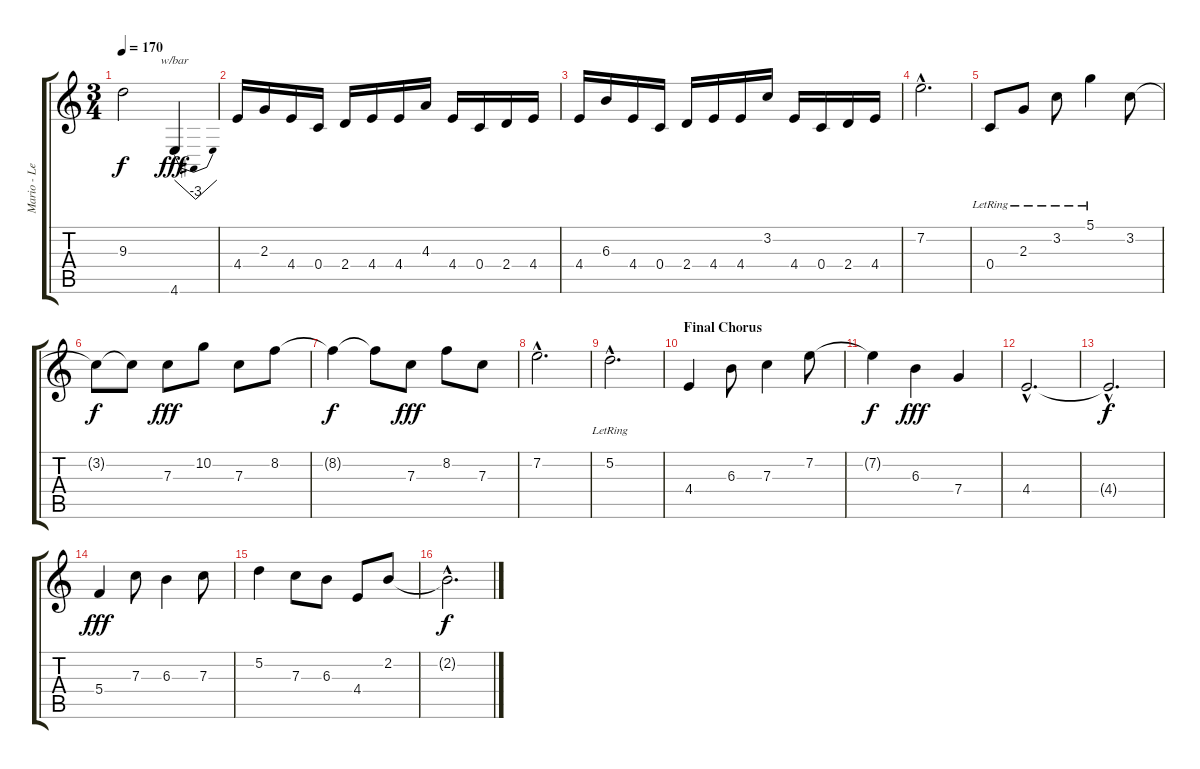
\track ("Mario - Lead Guitar" "Mario - Le") {instrument distortionguitar}
\staff {score tabs}
\tuning (D4 A3 F3 C3 G2 C2) {hide}
\ts (3 4)
\tempo 170
\clef g2
\ks c
9.3{t}.2{dy f} 4.6.4{tbe (dip default 0 0 30 -12 60 0) dy fff} |
4.4.16 2.3.16 4.4.16 0.4.16 2.4.16 4.4.16 4.4.16 4.3.16 4.4.16 0.4.16 2.4.16 4.4.16 |
4.4.16 6.3.16 4.4.16 0.4.16 2.4.16 4.4.16 4.4.16 3.2.16 4.4.16 0.4.16 2.4.16 4.4.16 |
7.2{hac}.2{d} |
0.4{lr}.8 2.3{lr}.8 3.2{lr}.8 5.1{lr}.4 3.2.8 |
3.2{t}.8{dy f} 3.2{t}.8 7.3.8{dy fff} 10.2.8 7.3.8 8.2.8 |
8.2{t}.4{dy f} 8.2{t}.8 7.3.8{dy fff} 8.2.8 7.3.8 |
7.2{hac}.2{d} |
5.2{hac lr}.2{d} |
\section ("" "Final Chorus")
4.4.4{volume 16 instrument distortionguitar} 6.3.8 7.3.4 7.2.8 |
7.2{t}.4{dy f} 6.3.4{dy fff} 7.4.4 |
4.4{hac}.2{d} |
4.4{hac t}.2{d dy f} |
5.4.4{dy fff} 7.3.8 6.3.4 7.3.8 |
5.2.4 7.3.8 6.3.8 4.4.8 2.2.8 |
2.2{hac t}.2{d dy f}
